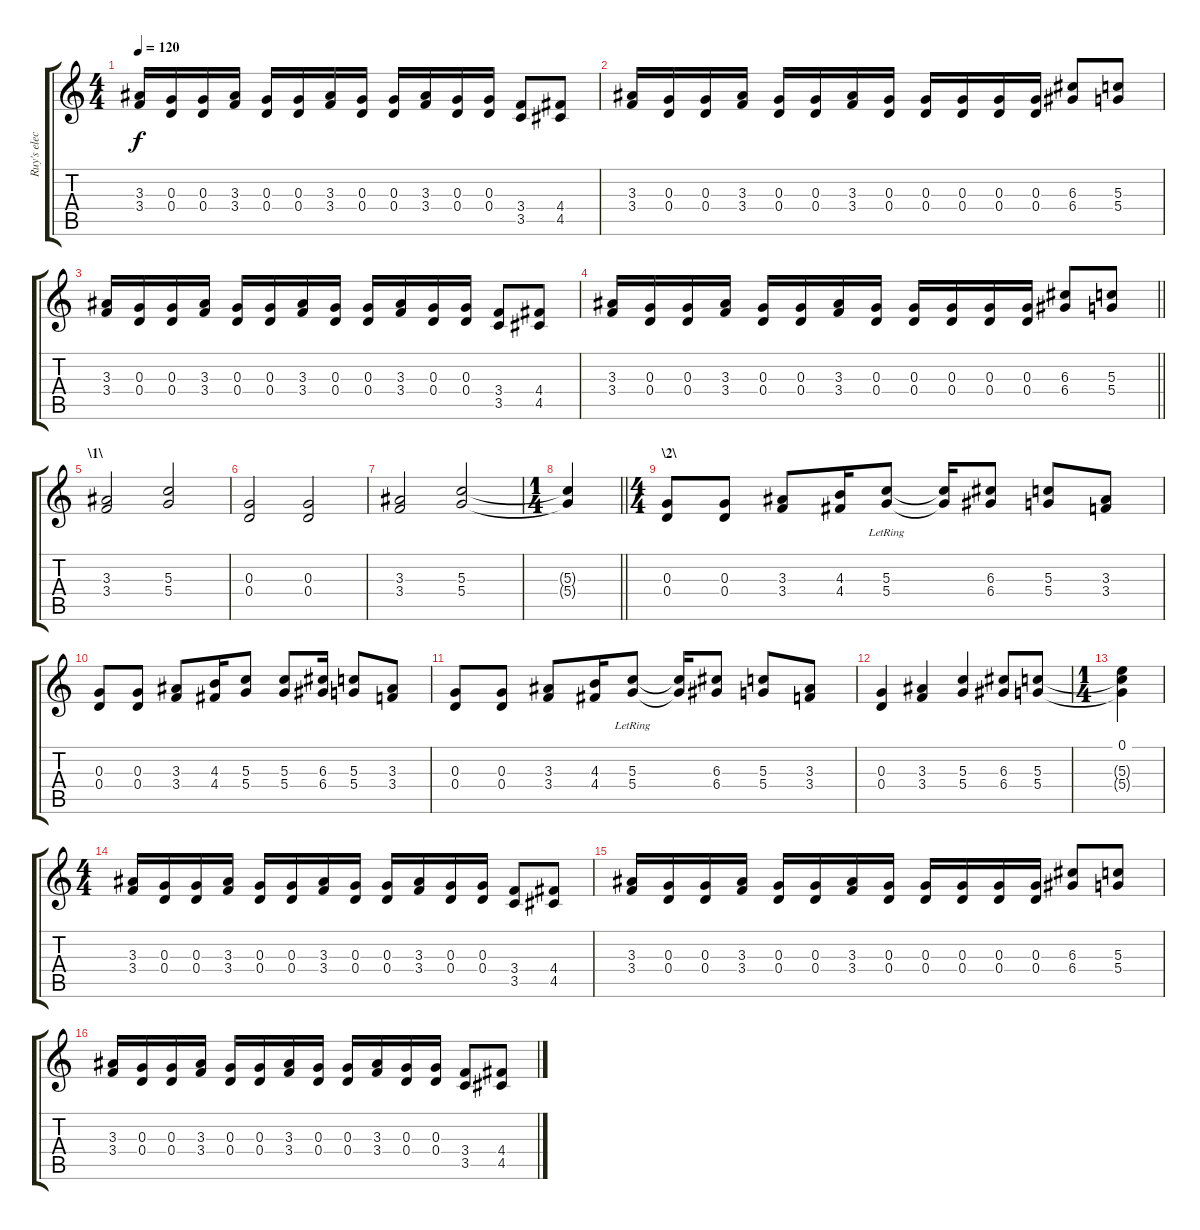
\track ("Ruy's electric guitar" "Ruy's elec") {instrument distortionguitar}
\staff {score tabs}
\tuning (E4 B3 G3 D3 A2 E2) {hide}
\ts (4 4)
\tempo 120
\clef g2
\ks c
(3.3 3.4).16{dy f} (0.3 0.4).16 (0.3 0.4).16 (3.3 3.4).16 (0.3 0.4).16 (0.3 0.4).16 (3.3 3.4).16 (0.3 0.4).16 (0.3 0.4).16 (3.3 3.4).16 (0.3 0.4).16 (0.3 0.4).16 (3.4 3.5).8 (4.4 4.5).8 |
(3.3 3.4).16 (0.3 0.4).16 (0.3 0.4).16 (3.3 3.4).16 (0.3 0.4).16 (0.3 0.4).16 (3.3 3.4).16 (0.3 0.4).16 (0.3 0.4).16 (0.3 0.4).16 (0.3 0.4).16 (0.3 0.4).16 (6.3 6.4).8 (5.3 5.4).8 |
(3.3 3.4).16 (0.3 0.4).16 (0.3 0.4).16 (3.3 3.4).16 (0.3 0.4).16 (0.3 0.4).16 (3.3 3.4).16 (0.3 0.4).16 (0.3 0.4).16 (3.3 3.4).16 (0.3 0.4).16 (0.3 0.4).16 (3.4 3.5).8 (4.4 4.5).8 |
\barLineRight lightlight
(3.3 3.4).16 (0.3 0.4).16 (0.3 0.4).16 (3.3 3.4).16 (0.3 0.4).16 (0.3 0.4).16 (3.3 3.4).16 (0.3 0.4).16 (0.3 0.4).16 (0.3 0.4).16 (0.3 0.4).16 (0.3 0.4).16 (6.3 6.4).8 (5.3 5.4).8 |
\section ("" "\\1\\")
(3.3 3.4).2 (5.3 5.4).2 |
(0.3 0.4).2 (0.3 0.4).2 |
(3.3 3.4).2 (5.3 5.4).2 |
\ts (1 4)
\barLineRight lightlight
(5.3{t} 5.4{t}).4 |
\ts (4 4)
\section ("" "\\2\\")
(0.3 0.4).8 (0.3 0.4).8 (3.3 3.4).8 (4.3 4.4).16 (5.3{lr} 5.4{lr}).8 (5.3{t} 5.4{t}).16 (6.3 6.4).8 (5.3 5.4).8 (3.3 3.4).8 |
(0.3 0.4).8 (0.3 0.4).8 (3.3 3.4).8 (4.3 4.4).16 (5.3 5.4).8 (5.3 5.4).8 (6.3 6.4).16 (5.3 5.4).8 (3.3 3.4).8 |
(0.3 0.4).8 (0.3 0.4).8 (3.3 3.4).8 (4.3 4.4).16 (5.3{lr} 5.4{lr}).8 (5.3{t} 5.4{t}).16 (6.3 6.4).8 (5.3 5.4).8 (3.3 3.4).8 |
(0.3 0.4).4 (3.3 3.4).4 (5.3 5.4).4 (6.3 6.4).8 (5.3 5.4).8 |
\ts (1 4)
(0.1 5.3{t} 5.4{t}).4 |
\ts (4 4)
(3.3 3.4).16 (0.3 0.4).16 (0.3 0.4).16 (3.3 3.4).16 (0.3 0.4).16 (0.3 0.4).16 (3.3 3.4).16 (0.3 0.4).16 (0.3 0.4).16 (3.3 3.4).16 (0.3 0.4).16 (0.3 0.4).16 (3.4 3.5).8 (4.4 4.5).8 |
(3.3 3.4).16 (0.3 0.4).16 (0.3 0.4).16 (3.3 3.4).16 (0.3 0.4).16 (0.3 0.4).16 (3.3 3.4).16 (0.3 0.4).16 (0.3 0.4).16 (0.3 0.4).16 (0.3 0.4).16 (0.3 0.4).16 (6.3 6.4).8 (5.3 5.4).8 |
(3.3 3.4).16 (0.3 0.4).16 (0.3 0.4).16 (3.3 3.4).16 (0.3 0.4).16 (0.3 0.4).16 (3.3 3.4).16 (0.3 0.4).16 (0.3 0.4).16 (3.3 3.4).16 (0.3 0.4).16 (0.3 0.4).16 (3.4 3.5).8 (4.4 4.5).8
